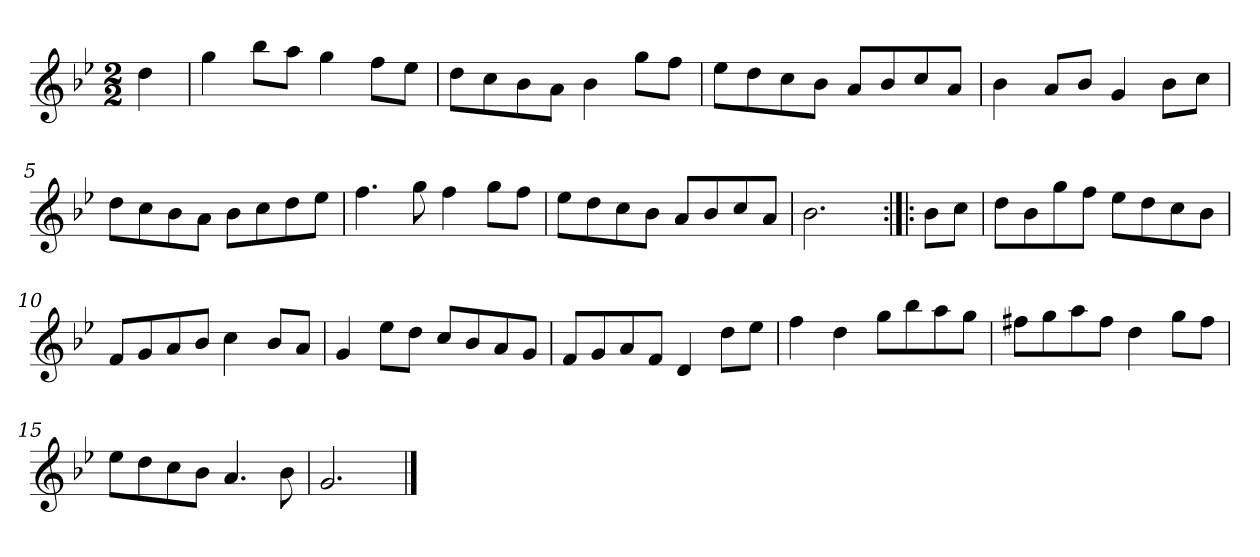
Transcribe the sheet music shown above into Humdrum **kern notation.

**kern
*part1
*staff1
*clefG2
*k[b-e-]
*g:
*M2/2
*MM120
=
4dd
=1
4gg
8bb-\L
8aa\J
4gg
8ff\L
8ee-\J
=2
8dd\L
8cc\
8b-\
8a\J
4b-
8gg\L
8ff\J
=3
8ee-\L
8dd\
8cc\
8b-\J
8a/L
8b-/
8cc/
8a/J
=4
4b-
8a/L
8b-/J
4g
8b-\L
8cc\J
=5
8dd\L
8cc\
8b-\
8a\J
8b-\L
8cc\
8dd\
8ee-\J
=6
4.ff
8gg
4ff
8gg\L
8ff\J
=7
8ee-\L
8dd\
8cc\
8b-\J
8a/L
8b-/
8cc/
8a/J
=8
2.b-
=:|!|:
8b-\L
8cc\J
=9
8dd\L
8b-\
8gg\
8ff\J
8ee-\L
8dd\
8cc\
8b-\J
=10
8f/L
8g/
8a/
8b-/J
4cc
8b-/L
8a/J
=11
4g
8ee-\L
8dd\J
8cc/L
8b-/
8a/
8g/J
=12
8f/L
8g/
8a/
8f/J
4d
8dd\L
8ee-\J
=13
4ff
4dd
8gg\L
8bb-\
8aa\
8gg\J
=14
8ff#X\L
8gg\
8aa\
8ff#\J
4dd
8gg\L
8ff#\J
=15
8ee-\L
8dd\
8cc\
8b-\J
4.a
8b-
=16
2.g
==
*-
